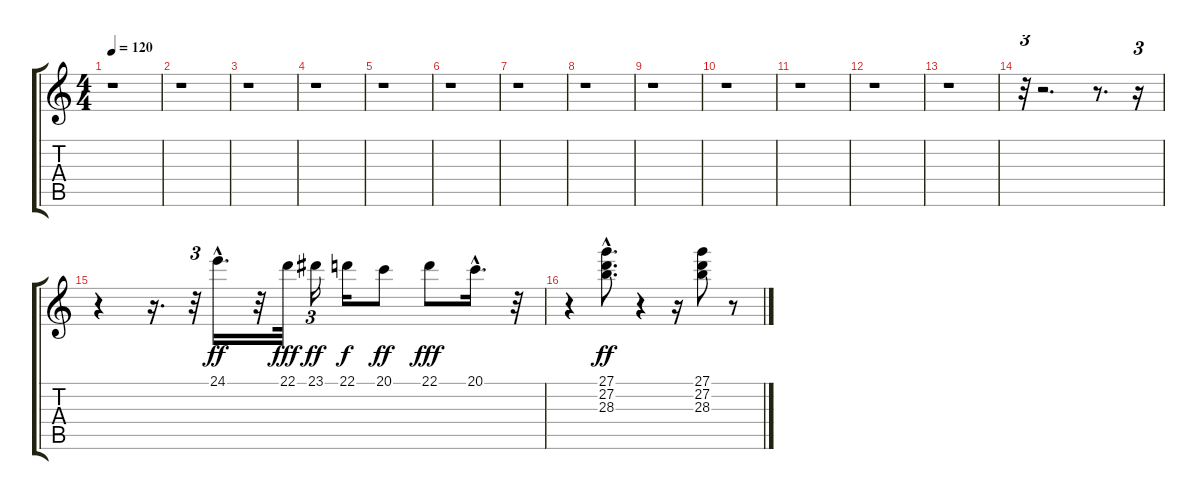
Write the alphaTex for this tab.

\track "" {instrument rockorgan}
\staff {score tabs}
\tuning (E4 B3 G3 D3 A2 E2) {hide}
\ts (4 4)
\tempo 120
\clef g2
\ks c
r.1{dy f} |
r.1 |
r.1 |
r.1 |
r.1 |
r.1 |
r.1 |
r.1 |
r.1 |
r.1 |
r.1 |
r.1 |
r.1 |
r.32{tu (3 2)} r.2{d} r.8{d} r.16{tu (3 2)} |
r.4 r.16{d} r.32{tu (3 2)} 24.1{hac}.16{d dy ff} r.32 22.1.32{dy fff} 23.1.16{tu (3 2) dy ff} 22.1.16{dy f} 20.1.8{dy ff} 22.1.8{dy fff} 20.1{hac}.16{d} r.32 |
r.4 (27.1 27.2 28.3{hac}).8{d dy ff} r.4 r.16 (27.1 27.2 28.3).8 r.8
